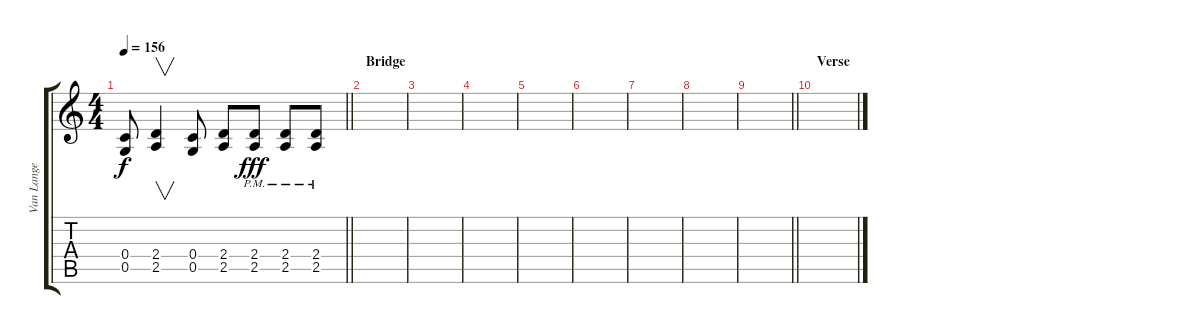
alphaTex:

\track ("Van Lange" "Van Lange") {instrument distortionguitar}
\staff {score tabs}
\tuning (D4 A3 F3 C3 G2 C2) {hide}
\ts (4 4)
\tempo 156
\clef g2
\barLineRight lightlight
\ks c
(0.4 0.5).8{dy f} (2.4 2.5).4{v} (0.4 0.5).8 (2.4 2.5).8 (2.4{pm} 2.5{pm}).8{dy fff} (2.4{pm} 2.5{pm}).8 (2.4{pm} 2.5{pm}).8 |
\section ("" "Bridge")
|
|
|
|
|
|
|
\barLineRight lightlight
|
\section ("" "Verse")
